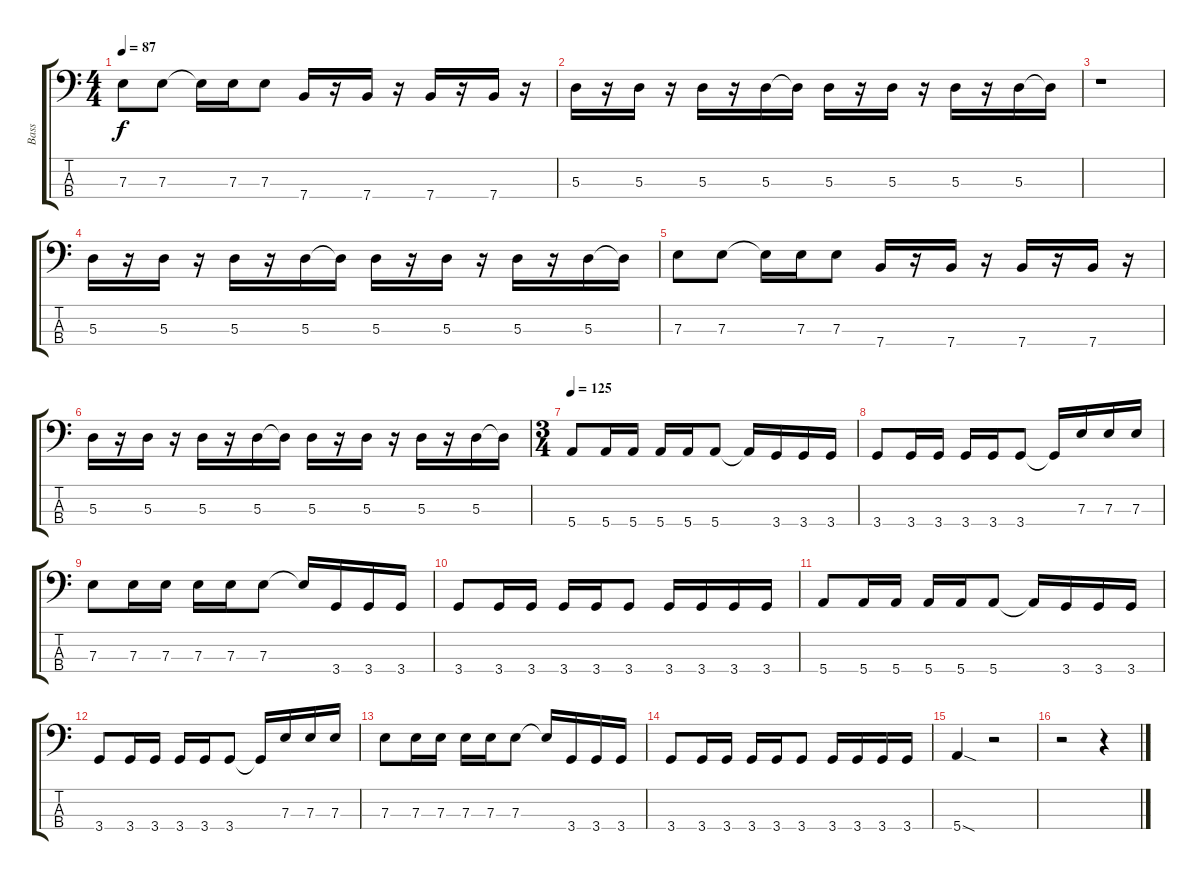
\track ("Bass" "Bass") {instrument electricbasspick}
\staff {score tabs}
\tuning (G2 D2 A1 E1) {hide}
\ts (4 4)
\tempo 87
\clef f4
\ks c
7.3.8{dy f} 7.3.8 7.3{t}.16 7.3.16 7.3.8 7.4.16 r.16 7.4.16 r.16 7.4.16 r.16 7.4.16 r.16 |
5.3.16 r.16 5.3.16 r.16 5.3.16 r.16 5.3.16 5.3{t}.16 5.3.16 r.16 5.3.16 r.16 5.3.16 r.16 5.3.16 5.3{t}.16 |
r.1 |
5.3.16 r.16 5.3.16 r.16 5.3.16 r.16 5.3.16 5.3{t}.16 5.3.16 r.16 5.3.16 r.16 5.3.16 r.16 5.3.16 5.3{t}.16 |
7.3.8 7.3.8 7.3{t}.16 7.3.16 7.3.8 7.4.16 r.16 7.4.16 r.16 7.4.16 r.16 7.4.16 r.16 |
5.3.16 r.16 5.3.16 r.16 5.3.16 r.16 5.3.16 5.3{t}.16 5.3.16 r.16 5.3.16 r.16 5.3.16 r.16 5.3.16 5.3{t}.16 |
\ts (3 4)
\tempo 125
5.4.8 5.4.16 5.4.16 5.4.16 5.4.16 5.4.8 5.4{t}.16 3.4.16 3.4.16 3.4.16 |
3.4.8 3.4.16 3.4.16 3.4.16 3.4.16 3.4.8 3.4{t}.16 7.3.16 7.3.16 7.3.16 |
7.3.8 7.3.16 7.3.16 7.3.16 7.3.16 7.3.8 7.3{t}.16 3.4.16 3.4.16 3.4.16 |
3.4.8 3.4.16 3.4.16 3.4.16 3.4.16 3.4.8 3.4.16 3.4.16 3.4.16 3.4.16 |
5.4.8 5.4.16 5.4.16 5.4.16 5.4.16 5.4.8 5.4{t}.16 3.4.16 3.4.16 3.4.16 |
3.4.8 3.4.16 3.4.16 3.4.16 3.4.16 3.4.8 3.4{t}.16 7.3.16 7.3.16 7.3.16 |
7.3.8 7.3.16 7.3.16 7.3.16 7.3.16 7.3.8 7.3{t}.16 3.4.16 3.4.16 3.4.16 |
3.4.8 3.4.16 3.4.16 3.4.16 3.4.16 3.4.8 3.4.16 3.4.16 3.4.16 3.4.16 |
5.4{sod}.4 r.2 |
r.2 r.4
